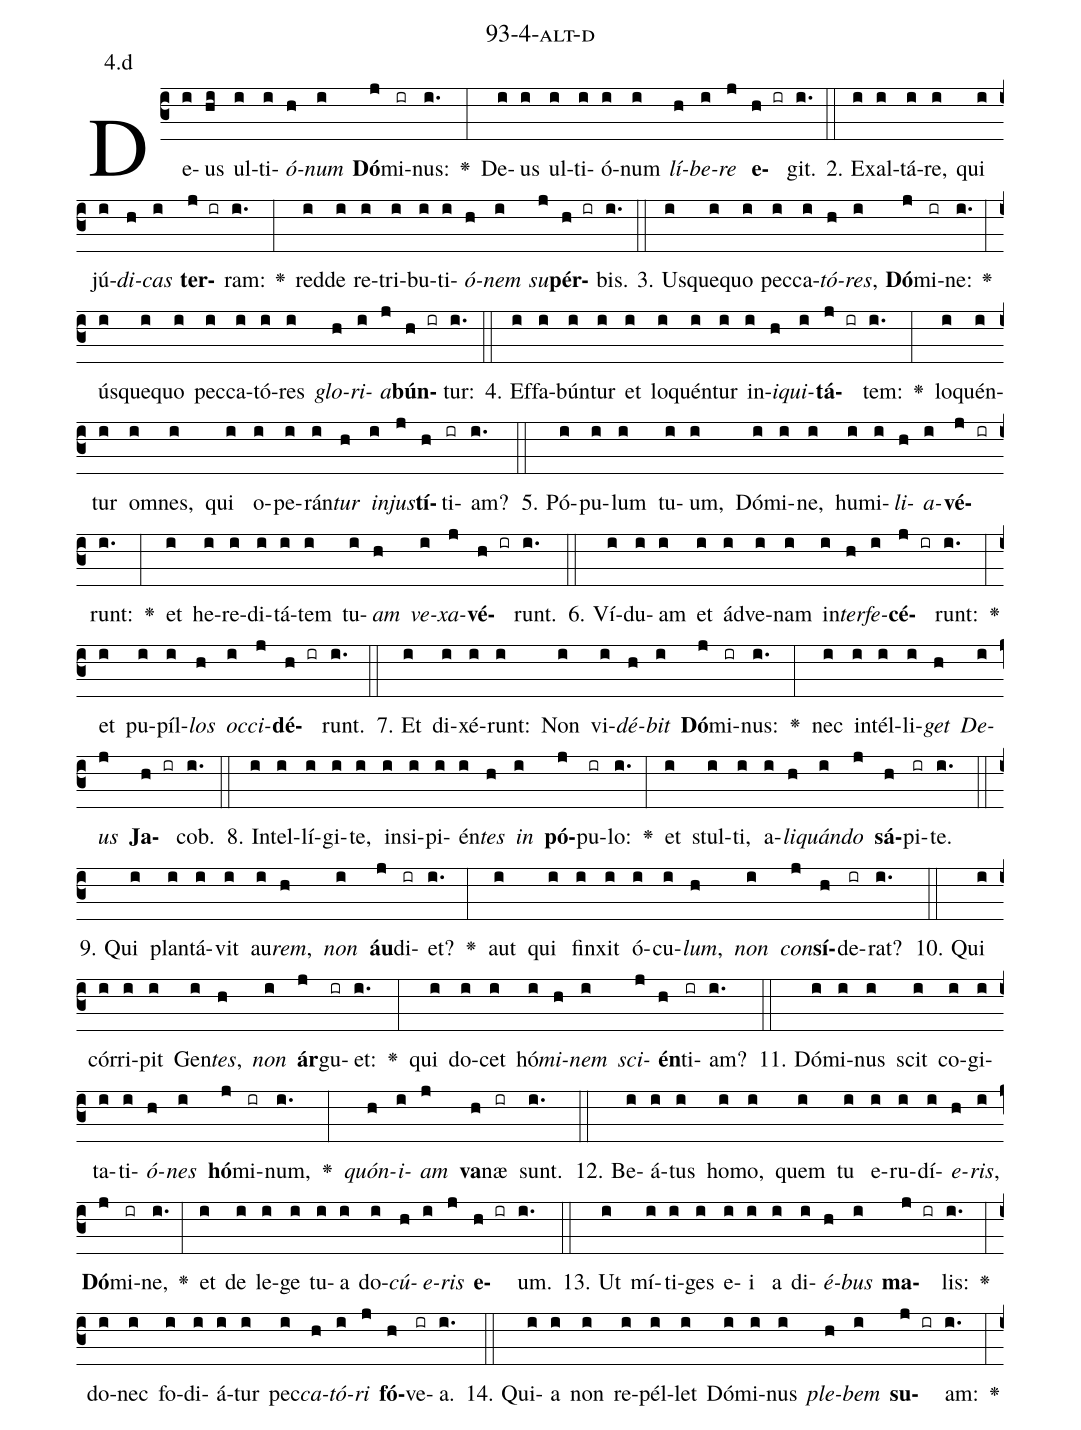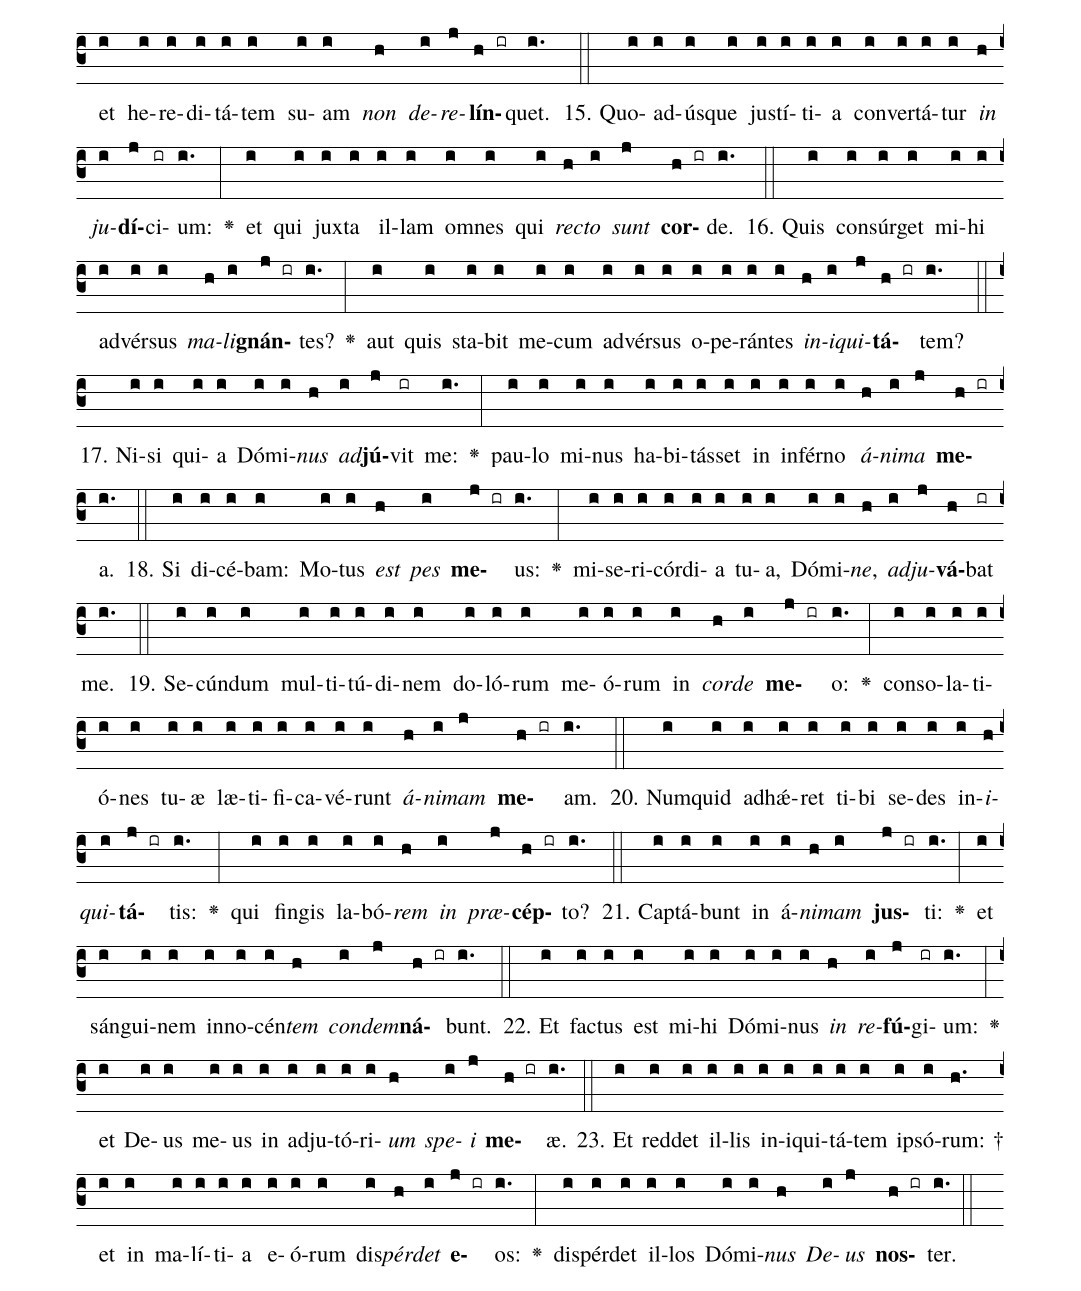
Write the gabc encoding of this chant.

name: 93-4-alt-d;
annotation: 4.d;
%%
(c3)De(i)us(hi) ul(i)ti(i)<i>ó</i>(h)<i>num</i>(i) <b>Dó</b>(j)mi(ir)nus:(i.) <v>\greheightstar</v>(:) De(i)us(i) ul(i)ti(i)ó(i)num(i) <i>lí</i>(h)<i>be</i>(i)<i>re</i>(j) <b>e</b>(h ir)git.(i.) (::)
2. Ex(i)al(i)tá(i)re,(i) qui(i) jú(i)<i>di</i>(h)<i>cas</i>(i) <b>ter</b>(j ir)ram:(i.) <v>\greheightstar</v>(:) red(i)de(i) re(i)tri(i)bu(i)ti(i)<i>ó</i>(h)<i>nem</i>(i) <i>su</i>(j)<b>pér</b>(h ir)bis.(i.) (::)
3. Us(i)que(i)quo(i) pec(i)ca(i)<i>tó</i>(h)<i>res</i>,(i) <b>Dó</b>(j)mi(ir)ne:(i.) <v>\greheightstar</v>(:) ús(i)que(i)quo(i) pec(i)ca(i)tó(i)res(i) <i>glo</i>(h)<i>ri</i>(i)<i>a</i>(j)<b>bún</b>(h ir)tur:(i.) (::)
4. Ef(i)fa(i)bún(i)tur(i) et(i) lo(i)quén(i)tur(i) in(i)<i>i</i>(h)<i>qui</i>(i)<b>tá</b>(j ir)tem:(i.) <v>\greheightstar</v>(:) lo(i)quén(i)tur(i) om(i)nes,(i) qui(i) o(i)pe(i)rán(i)<i>tur</i>(h) <i>in</i>(i)<i>jus</i>(j)<b>tí</b>(h)ti(ir)am?(i.) (::)
5. Pó(i)pu(i)lum(i) tu(i)um,(i) Dó(i)mi(i)ne,(i) hu(i)mi(i)<i>li</i>(h)<i>a</i>(i)<b>vé</b>(j ir)runt:(i.) <v>\greheightstar</v>(:) et(i) he(i)re(i)di(i)tá(i)tem(i) tu(i)<i>am</i>(h) <i>ve</i>(i)<i>xa</i>(j)<b>vé</b>(h ir)runt.(i.) (::)
6. Ví(i)du(i)am(i) et(i) ád(i)ve(i)nam(i) in(i)<i>ter</i>(h)<i>fe</i>(i)<b>cé</b>(j ir)runt:(i.) <v>\greheightstar</v>(:) et(i) pu(i)píl(i)<i>los</i>(h) <i>oc</i>(i)<i>ci</i>(j)<b>dé</b>(h ir)runt.(i.) (::)
7. Et(i) di(i)xé(i)runt:(i) Non(i) vi(i)<i>dé</i>(h)<i>bit</i>(i) <b>Dó</b>(j)mi(ir)nus:(i.) <v>\greheightstar</v>(:) nec(i) in(i)tél(i)li(i)<i>get</i>(h) <i>De</i>(i)<i>us</i>(j) <b>Ja</b>(h ir)cob.(i.) (::)
8. In(i)tel(i)lí(i)gi(i)te,(i) in(i)si(i)pi(i)én(i)<i>tes</i>(h) <i>in</i>(i) <b>pó</b>(j)pu(ir)lo:(i.) <v>\greheightstar</v>(:) et(i) stul(i)ti,(i) a(i)<i>li</i>(h)<i>quán</i>(i)<i>do</i>(j) <b>sá</b>(h)pi(ir)te.(i.) (::)
9. Qui(i) plan(i)tá(i)vit(i) au(i)<i>rem</i>,(h) <i>non</i>(i) <b>áu</b>(j)di(ir)et?(i.) <v>\greheightstar</v>(:) aut(i) qui(i) fin(i)xit(i) ó(i)cu(i)<i>lum</i>,(h) <i>non</i>(i) <i>con</i>(j)<b>sí</b>(h)de(ir)rat?(i.) (::)
10. Qui(i) cór(i)ri(i)pit(i) Gen(i)<i>tes</i>,(h) <i>non</i>(i) <b>ár</b>(j)gu(ir)et:(i.) <v>\greheightstar</v>(:) qui(i) do(i)cet(i) hó(i)<i>mi</i>(h)<i>nem</i>(i) <i>sci</i>(j)<b>én</b>(h)ti(ir)am?(i.) (::)
11. Dó(i)mi(i)nus(i) scit(i) co(i)gi(i)ta(i)ti(i)<i>ó</i>(h)<i>nes</i>(i) <b>hó</b>(j)mi(ir)num,(i.) <v>\greheightstar</v>(:) <i>quón</i>(h)<i>i</i>(i)<i>am</i>(j) <b>va</b>(h)næ(ir) sunt.(i.) (::)
12. Be(i)á(i)tus(i) ho(i)mo,(i) quem(i) tu(i) e(i)ru(i)dí(i)<i>e</i>(h)<i>ris</i>,(i) <b>Dó</b>(j)mi(ir)ne,(i.) <v>\greheightstar</v>(:) et(i) de(i) le(i)ge(i) tu(i)a(i) do(i)<i>cú</i>(h)<i>e</i>(i)<i>ris</i>(j) <b>e</b>(h ir)um.(i.) (::)
13. Ut(i) mí(i)ti(i)ges(i) e(i)i(i) a(i) di(i)<i>é</i>(h)<i>bus</i>(i) <b>ma</b>(j ir)lis:(i.) <v>\greheightstar</v>(:) do(i)nec(i) fo(i)di(i)á(i)tur(i) pec(i)<i>ca</i>(h)<i>tó</i>(i)<i>ri</i>(j) <b>fó</b>(h)ve(ir)a.(i.) (::)
14. Qui(i)a(i) non(i) re(i)pél(i)let(i) Dó(i)mi(i)nus(i) <i>ple</i>(h)<i>bem</i>(i) <b>su</b>(j ir)am:(i.) <v>\greheightstar</v>(:) et(i) he(i)re(i)di(i)tá(i)tem(i) su(i)am(i) <i>non</i>(h) <i>de</i>(i)<i>re</i>(j)<b>lín</b>(h ir)quet.(i.) (::)
15. Quo(i)ad(i)ús(i)que(i) jus(i)tí(i)ti(i)a(i) con(i)ver(i)tá(i)tur(i) <i>in</i>(h) <i>ju</i>(i)<b>dí</b>(j)ci(ir)um:(i.) <v>\greheightstar</v>(:) et(i) qui(i) jux(i)ta(i) il(i)lam(i) om(i)nes(i) qui(i) <i>rec</i>(h)<i>to</i>(i) <i>sunt</i>(j) <b>cor</b>(h ir)de.(i.) (::)
16. Quis(i) con(i)súr(i)get(i) mi(i)hi(i) ad(i)vér(i)sus(i) <i>ma</i>(h)<i>li</i>(i)<b>gnán</b>(j ir)tes?(i.) <v>\greheightstar</v>(:) aut(i) quis(i) sta(i)bit(i) me(i)cum(i) ad(i)vér(i)sus(i) o(i)pe(i)rán(i)tes(i) <i>in</i>(h)<i>i</i>(i)<i>qui</i>(j)<b>tá</b>(h ir)tem?(i.) (::)
17. Ni(i)si(i) qui(i)a(i) Dó(i)mi(i)<i>nus</i>(h) <i>ad</i>(i)<b>jú</b>(j)vit(ir) me:(i.) <v>\greheightstar</v>(:) pau(i)lo(i) mi(i)nus(i) ha(i)bi(i)tás(i)set(i) in(i) in(i)fér(i)no(i) <i>á</i>(h)<i>ni</i>(i)<i>ma</i>(j) <b>me</b>(h ir)a.(i.) (::)
18. Si(i) di(i)cé(i)bam:(i) Mo(i)tus(i) <i>est</i>(h) <i>pes</i>(i) <b>me</b>(j ir)us:(i.) <v>\greheightstar</v>(:) mi(i)se(i)ri(i)cór(i)di(i)a(i) tu(i)a,(i) Dó(i)mi(i)<i>ne</i>,(h) <i>ad</i>(i)<i>ju</i>(j)<b>vá</b>(h)bat(ir) me.(i.) (::)
19. Se(i)cún(i)dum(i) mul(i)ti(i)tú(i)di(i)nem(i) do(i)ló(i)rum(i) me(i)ó(i)rum(i) in(i) <i>cor</i>(h)<i>de</i>(i) <b>me</b>(j ir)o:(i.) <v>\greheightstar</v>(:) con(i)so(i)la(i)ti(i)ó(i)nes(i) tu(i)æ(i) læ(i)ti(i)fi(i)ca(i)vé(i)runt(i) <i>á</i>(h)<i>ni</i>(i)<i>mam</i>(j) <b>me</b>(h ir)am.(i.) (::)
20. Num(i)quid(i) ad(i)hǽ(i)ret(i) ti(i)bi(i) se(i)des(i) in(i)<i>i</i>(h)<i>qui</i>(i)<b>tá</b>(j ir)tis:(i.) <v>\greheightstar</v>(:) qui(i) fin(i)gis(i) la(i)bó(i)<i>rem</i>(h) <i>in</i>(i) <i>præ</i>(j)<b>cép</b>(h ir)to?(i.) (::)
21. Cap(i)tá(i)bunt(i) in(i) á(i)<i>ni</i>(h)<i>mam</i>(i) <b>jus</b>(j ir)ti:(i.) <v>\greheightstar</v>(:) et(i) sán(i)gui(i)nem(i) in(i)no(i)cén(i)<i>tem</i>(h) <i>con</i>(i)<i>dem</i>(j)<b>ná</b>(h ir)bunt.(i.) (::)
22. Et(i) fac(i)tus(i) est(i) mi(i)hi(i) Dó(i)mi(i)nus(i) <i>in</i>(h) <i>re</i>(i)<b>fú</b>(j)gi(ir)um:(i.) <v>\greheightstar</v>(:) et(i) De(i)us(i) me(i)us(i) in(i) ad(i)ju(i)tó(i)ri(i)<i>um</i>(h) <i>spe</i>(i)<i>i</i>(j) <b>me</b>(h ir)æ.(i.) (::)
23. Et(i) red(i)det(i) il(i)lis(i) in(i)i(i)qui(i)tá(i)tem(i) ip(i)só(i)rum: †(h.) et(i) in(i) ma(i)lí(i)ti(i)a(i) e(i)ó(i)rum(i) dis(i)<i>pér</i>(h)<i>det</i>(i) <b>e</b>(j ir)os:(i.) <v>\greheightstar</v>(:) dis(i)pér(i)det(i) il(i)los(i) Dó(i)mi(i)<i>nus</i>(h) <i>De</i>(i)<i>us</i>(j) <b>nos</b>(h ir)ter.(i.) (::)
